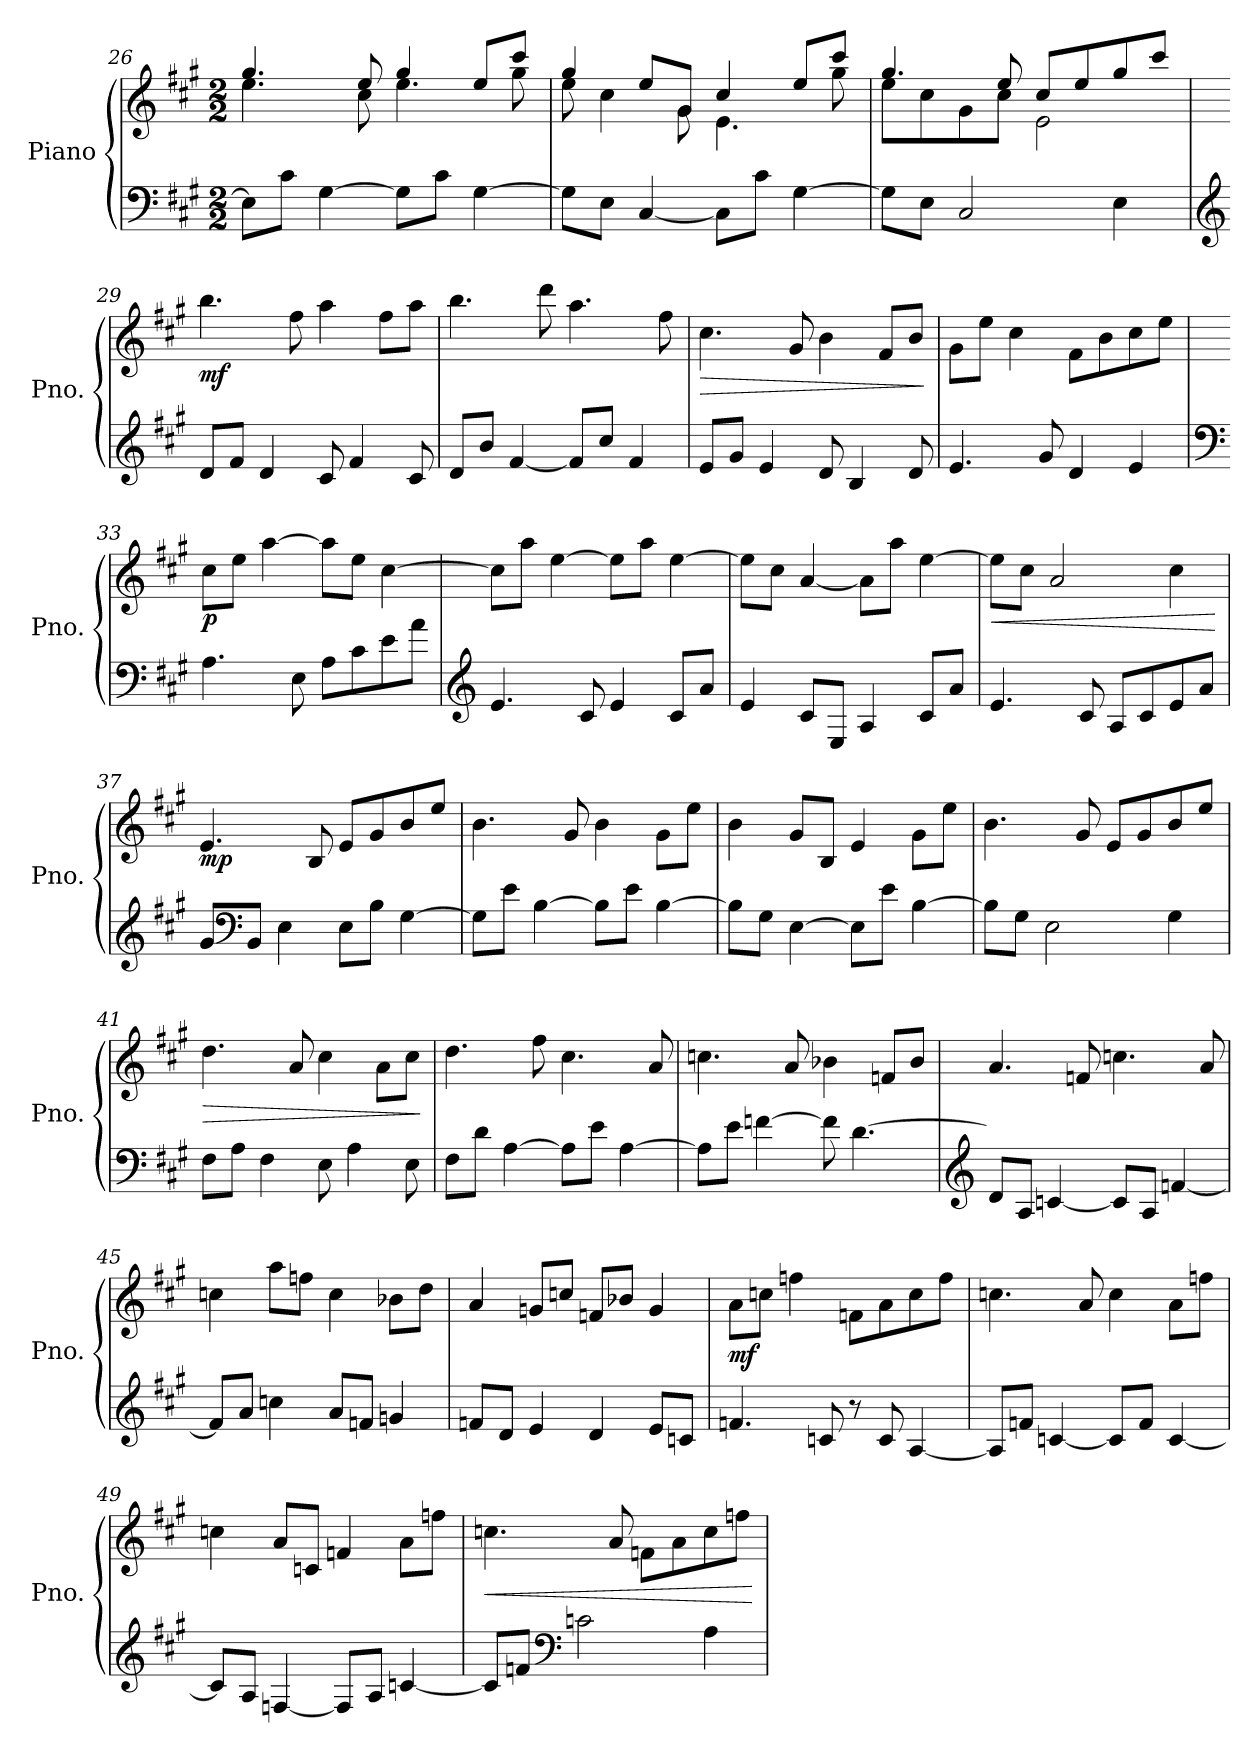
**kern	**kern	**dynam
*part1	*part1	*part1
*staff2	*staff1	*staff1/2
*I"Piano	*	*
*I'Pno.	*	*
*clefF4	*clefG2	*
*k[f#c#g#]	*k[f#c#g#]	*
*M2/2	*M2/2	*
=26	=26	=26
*	*^	*
8E\L]	4.gg#/	4.ee\	.
8c#\J	.	.	.
[4G#\	.	.	.
.	8ee/	8cc#\	.
8G#\L]	4gg#/	4.ee\	.
8c#\J	.	.	.
[4G#\	8ee/L	.	.
.	8ccc#/J	8gg#\	.
=27	=27	=27	=27
8G#\L]	4gg#/	8ee\	.
8E\J	.	4cc#\	.
[4C#/	8ee/L	.	.
.	8g#/J	8g#\	.
8C#\L]	4cc#/	4.e\	.
8c#\J	.	.	.
[4G#\	8ee/L	.	.
.	8ccc#/J	8gg#\	.
!!LO:LB:g=z	!!
=28	=28	=28	=28
8G#\L]	4.gg#/	8ee\L	.
8E\J	.	8cc#\	.
2C#/	.	8g#\	.
.	8ee/	8cc#\J	.
.	8cc#/L	2e\	.
.	8ee/	.	.
4E\	8gg#/	.	.
.	8ccc#/J	.	.
*	*v	*v	*
=29	=29	=29
*clefG2	*	*
!	!	!LO:DY:b
8d/L	4.bb\	mf
8f#/J	.	.
4d/	.	.
.	8ff#\	.
8c#/	4aa\	.
4f#/	.	.
.	8ff#\L	.
8c#/	8aa\J	.
=30	=30	=30
8d/L	4.bb\	.
8b/J	.	.
[4f#/	.	.
.	8ddd\	.
8f#/L]	4.aa\	.
8cc#/J	.	.
4f#/	.	.
.	8ff#\	.
=31	=31	=31
!	!	!LO:HP:b
8e/L	4.cc#\	>
8g#/J	.	.
4e/	.	.
.	8g#/	.
8d/	4b\	.
4B/	.	.
.	8f#/L	.
8d/	8b/J	.
.	.	]
=32	=32	=32
4.e/	8g#\L	.
.	8ee\J	.
.	4cc#\	.
8g#/	.	.
4d/	8f#\L	.
.	8b\	.
4e/	8cc#\	.
.	8ee\J	.
!!LO:LB:g=z
=33	=33	=33
*clefF4	*	*
!	!	!LO:DY:b
4.A\	8cc#\L	p
.	8ee\J	.
.	[4aa\	.
8E\	.	.
8A\L	8aa\L]	.
8c#\	8ee\J	.
8e\	[4cc#\	.
8a\J	.	.
=34	=34	=34
*clefG2	*	*
4.e/	8cc#\L]	.
.	8aa\J	.
.	[4ee\	.
8c#/	.	.
4e/	8ee\L]	.
.	8aa\J	.
8c#/L	[4ee\	.
8a/J	.	.
=35	=35	=35
4e/	8ee\L]	.
.	8cc#\J	.
8c#/L	[4a/	.
8E/J	.	.
4A/	8a\L]	.
.	8aa\J	.
8c#/L	[4ee\	.
8a/J	.	.
=36	=36	=36
!	!	!LO:HP:b
4.e/	8ee\L]	<
.	8cc#\J	.
.	2a/	.
8c#/	.	.
8A/L	.	.
8c#/	.	.
8e/	4cc#\	.
8a/J	.	.
.	.	[
!!LO:LB:g=z
=37	=37	=37
!	!	!LO:DY:b
8g#/L	4.e/	mp
*clefF4	*	*
8BB/J	.	.
4E\	.	.
.	8B/	.
8E\L	8e/L	.
8B\J	8g#/	.
[4G#\	8b/	.
.	8ee/J	.
=38	=38	=38
8G#\L]	4.b\	.
8e\J	.	.
[4B\	.	.
.	8g#/	.
8B\L]	4b\	.
8e\J	.	.
[4B\	8g#\L	.
.	8ee\J	.
=39	=39	=39
8B\L]	4b\	.
8G#\J	.	.
[4E\	8g#/L	.
.	8B/J	.
8E\L]	4e/	.
8e\J	.	.
[4B\	8g#\L	.
.	8ee\J	.
=40	=40	=40
8B\L]	4.b\	.
8G#\J	.	.
2E\	.	.
.	8g#/	.
.	8e/L	.
.	8g#/	.
4G#\	8b/	.
.	8ee/J	.
=41	=41	=41
!	!	!LO:HP:b
8F#\L	4.dd\	>
8A\J	.	.
4F#\	.	.
.	8a/	.
8E\	4cc#\	.
4A\	.	.
.	8a\L	.
8E\	8cc#\J	.
.	.	]
!!LO:LB:g=z
=42	=42	=42
8F#\L	4.dd\	.
8d\J	.	.
[4A\	.	.
.	8ff#\	.
8A\L]	4.cc#\	.
8e\J	.	.
[4A\	.	.
.	8a/	.
=43	=43	=43
8A\L]	4.ccn\	.
8e\J	.	.
[4fn\	.	.
.	8a/	.
8f\]	4b-X\	.
[4.d\	.	.
.	8fn/L	.
.	8b-/J	.
=44	=44	=44
*clefG2	*	*
8d/L]	4.a/	.
8A/J	.	.
[4cn/	.	.
.	8fn/	.
8c/L]	4.ccn\	.
8A/J	.	.
[4fn/	.	.
.	8a/	.
=45	=45	=45
8f/L]	4ccn\	.
8a/J	.	.
4ccn\	8aa\L	.
.	8ffn\J	.
8a/L	4cc\	.
8fn/J	.	.
4gn/	8b-X\L	.
.	8dd\J	.
!!LO:PB:g=z
=46	=46	=46
8fn/L	4a/	.
8d/J	.	.
4e/	8gn/L	.
.	8ccn/J	.
4d/	8fn/L	.
.	8b-X/J	.
8e/L	4g/	.
8cn/J	.	.
=47	=47	=47
!	!	!LO:DY:b
4.fn/	8a\L	mf
.	8ccn\J	.
.	4ffn\	.
8cn/	.	.
8r	8fn\L	.
8c/	8a\	.
[4A/	8cc\	.
.	8ff\J	.
=48	=48	=48
8A/L]	4.ccn\	.
8fn/J	.	.
[4cn/	.	.
.	8a/	.
8c/L]	4cc\	.
8f/J	.	.
[4c/	8a\L	.
.	8ffn\J	.
=49	=49	=49
8c/L]	4ccn\	.
8A/J	.	.
[4Fn/	8a/L	.
.	8cn/J	.
8F/L]	4fn/	.
8A/J	.	.
[4cn/	8a\L	.
.	8ffn\J	.
!!LO:LB:g=z
=50	=50	=50
!	!	!LO:HP:b
8cn/L]	4.ccn\	<
8fn/J	.	.
*clefF4	*	*
2cn\	.	.
.	8a/	.
.	8fn\L	.
.	8a\	.
4A\	8cc\	.
.	8ffn\J	.
.	.	[
=	=	=
*-	*-	*-
